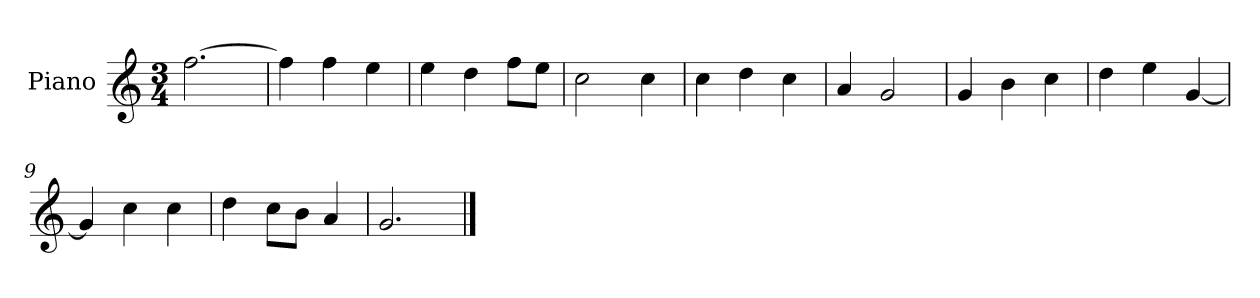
**kern
*part1
*staff1
*I"Piano
*I'P-no
*clefG2
*k[]
*M3/4
*MM176
=1
[2.ff\
=2
4ff\]
4ff\
4ee\
=3
4ee\
4dd\
8ff\L
8ee\J
=4
2cc\
4cc\
=5
4cc\
4dd\
4cc\
=6
4a/
2g/
=7
4g/
4b\
4cc\
=8
4dd\
4ee\
[4g/
=9
4g/]
4cc\
4cc\
=10
4dd\
8cc\L
8b\J
4a/
=11
2.g/
==
*-
